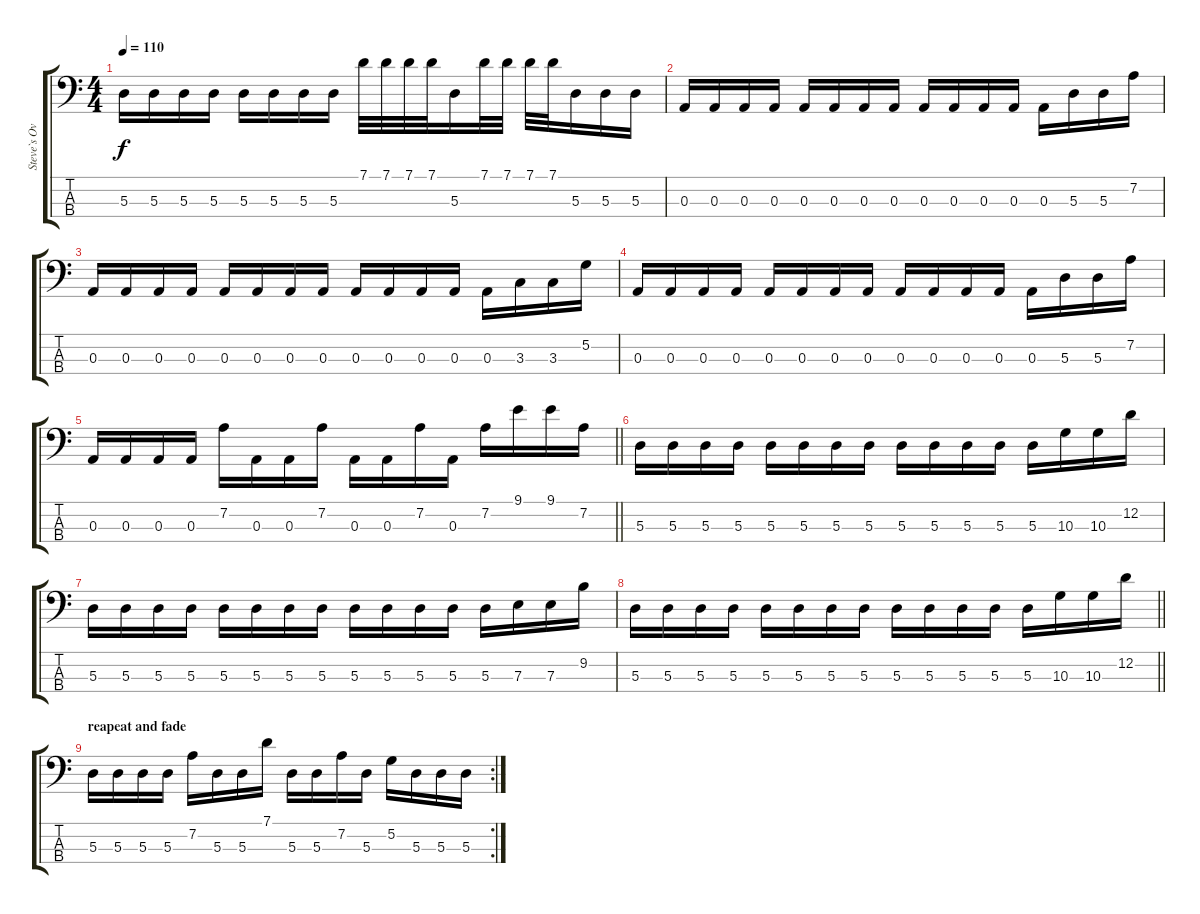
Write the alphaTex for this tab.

\track ("Steve`s Overdub " "Steve`s Ov") {instrument electricbasspick}
\staff {score tabs}
\tuning (G2 D2 A1 E1) {hide}
\ts (4 4)
\tempo 110
\clef f4
\ks c
5.3.16{dy f} 5.3.16 5.3.16 5.3.16 5.3.16 5.3.16 5.3.16 5.3.16 7.1.32 7.1.32 7.1.32 7.1.32 5.3.16 7.1.32 7.1.32 7.1.32 7.1.32 5.3.16 5.3.16 5.3.16 |
0.3.16 0.3.16 0.3.16 0.3.16 0.3.16 0.3.16 0.3.16 0.3.16 0.3.16 0.3.16 0.3.16 0.3.16 0.3.16 5.3.16 5.3.16 7.2.16 |
0.3.16 0.3.16 0.3.16 0.3.16 0.3.16 0.3.16 0.3.16 0.3.16 0.3.16 0.3.16 0.3.16 0.3.16 0.3.16 3.3.16 3.3.16 5.2.16 |
0.3.16 0.3.16 0.3.16 0.3.16 0.3.16 0.3.16 0.3.16 0.3.16 0.3.16 0.3.16 0.3.16 0.3.16 0.3.16 5.3.16 5.3.16 7.2.16 |
\barLineRight lightlight
0.3.16 0.3.16 0.3.16 0.3.16 7.2.16 0.3.16 0.3.16 7.2.16 0.3.16 0.3.16 7.2.16 0.3.16 7.2.16 9.1.16 9.1.16 7.2.16 |
5.3.16 5.3.16 5.3.16 5.3.16 5.3.16 5.3.16 5.3.16 5.3.16 5.3.16 5.3.16 5.3.16 5.3.16 5.3.16 10.3.16 10.3.16 12.2.16 |
5.3.16 5.3.16 5.3.16 5.3.16 5.3.16 5.3.16 5.3.16 5.3.16 5.3.16 5.3.16 5.3.16 5.3.16 5.3.16 7.3.16 7.3.16 9.2.16 |
\barLineRight lightlight
5.3.16 5.3.16 5.3.16 5.3.16 5.3.16 5.3.16 5.3.16 5.3.16 5.3.16 5.3.16 5.3.16 5.3.16 5.3.16 10.3.16 10.3.16 12.2.16 |
\rc 2
\section ("" "reapeat and fade")
5.3.16 5.3.16 5.3.16 5.3.16 7.2.16 5.3.16 5.3.16 7.1.16 5.3.16 5.3.16 7.2.16 5.3.16 5.2.16 5.3.16 5.3.16 5.3.16
